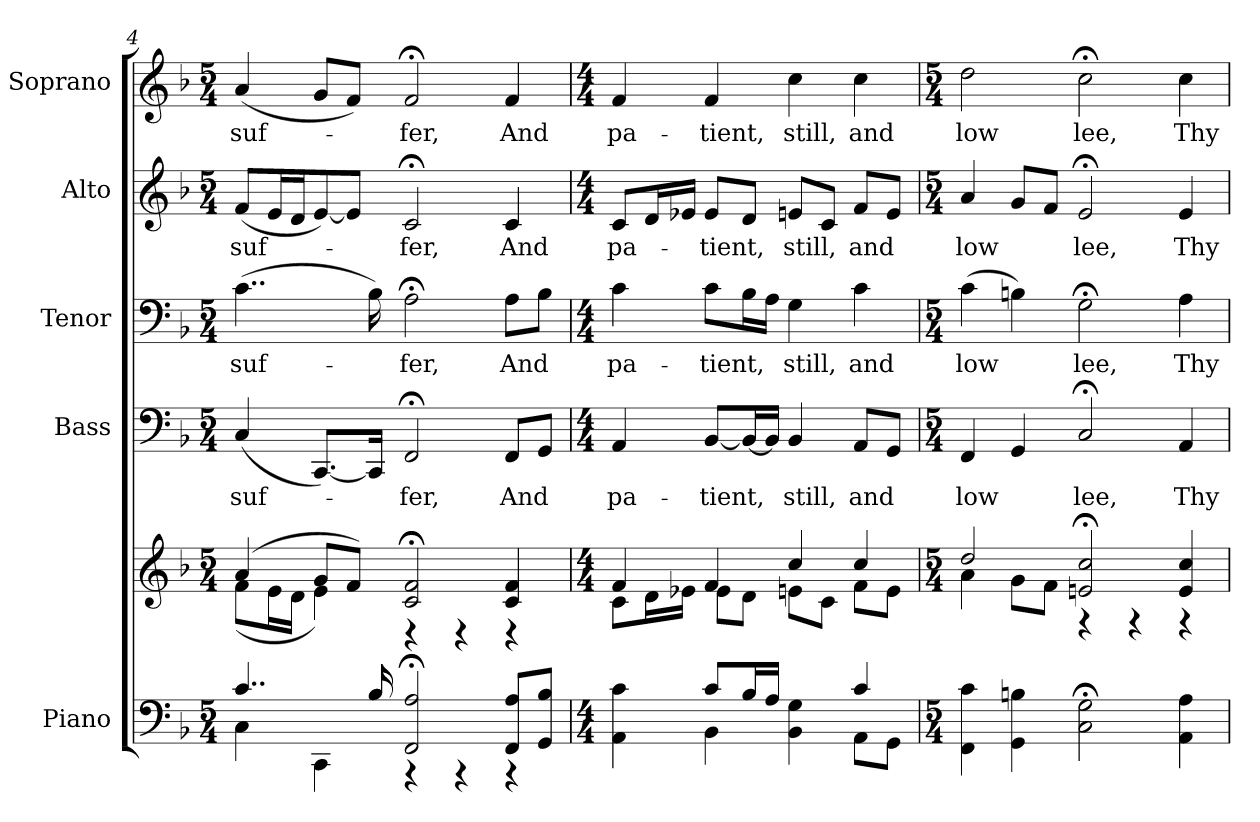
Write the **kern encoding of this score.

**kern	**kern	**kern	**text	**kern	**text	**kern	**text	**kern	**text
*part5	*part5	*part4	*part4	*part3	*part3	*part2	*part2	*part1	*part1
*staff6	*staff5	*staff4	*staff4	*staff3	*staff3	*staff2	*staff2	*staff1	*staff1
*I"Piano	*	*I"Bass	*	*I"Tenor	*	*I"Alto	*	*I"Soprano	*
*I'Pno.	*	*I'B.	*	*I'T.	*	*I'A.	*	*I'S.	*
*clefF4	*clefG2	*clefF4	*	*clefF4	*	*clefG2	*	*clefG2	*
*k[b-]	*k[b-]	*k[b-]	*	*k[b-]	*	*k[b-]	*	*k[b-]	*
*F:	*F:	*F:	*	*F:	*	*F:	*	*F:	*
*M5/4	*M5/4	*M5/4	*	*M5/4	*	*M5/4	*	*M5/4	*
=4	=4	=4	=4	=4	=4	=4	=4	=4	=4
*^	*^	*	*	*	*	*	*	*	*
!	!	!	!	!	!LO:LY:b:color=#000000	!	!	!	!	!	!
!	!	!	!	!	!	!	!LO:LY:b:color=#000000	!	!	!	!
!	!	!	!	!	!	!	!	!	!LO:LY:b:color=#000000	!	!
!	!	!	!	!	!	!	!	!	!	!	!LO:LY:b:color=#000000
4..ci/	4Ci\	(4ai/	(8fi\L	(4Ci/	suf-	(4..ci\	suf-	(8fi/L	suf-	(4ai/	suf-
.	.	.	16ei\L	.	.	.	.	16ei/L	.	.	.
.	.	.	16di\JJ	.	.	.	.	16di/J	.	.	.
.	4CCi\	8gi/L	4ei\)	[<8.CCi/L)	.	.	.	[<8ei/)	.	8gi/L	.
.	.	8fi/J)	.	.	.	.	.	8ei/J]	.	8fi/J)	.
16B-i/	.	.	.	16CCi/Jk]	.	16B-i\)	.	.	.	.	.
!	!	!	!	!	!LO:LY:b:color=#000000	!	!	!	!	!	!
!	!	!	!	!	!	!	!LO:LY:b:color=#000000	!	!	!	!
!	!	!	!	!	!	!	!	!	!LO:LY:b:color=#000000	!	!
!	!	!	!	!	!	!	!	!	!	!	!LO:LY:b:color=#000000
2FFi/; 2Ai;	4r	2ci/; 2fi;	4r	2FF;i/	-fer,	2A;i\	-fer,	2c;i/	-fer,	2f;i/	-fer,
.	4r	.	4r	.	.	.	.	.	.	.	.
!	!	!	!	!	!LO:LY:b:color=#000000	!	!	!	!	!	!
!	!	!	!	!	!	!	!LO:LY:b:color=#000000	!	!	!	!
!	!	!	!	!	!	!	!	!	!LO:LY:b:color=#000000	!	!
!	!	!	!	!	!	!	!	!	!	!	!LO:LY:b:color=#000000
8FFi/ 8AiL	4r	4ci/ 4fi	4r	8FFi/L	And	8Ai\L	And	4ci/	And	4fi/	And
8GGi/ 8B-iJ	.	.	.	8GGi/J	.	8B-i\J	.	.	.	.	.
!!LO:PB:g=z
=5	=5	=5	=5	=5	=5	=5	=5	=5	=5	=5	=5
*M4/4	*	*M4/4	*	*M4/4	*	*M4/4	*	*M4/4	*	*M4/4	*
!	!	!	!	!	!LO:LY:b:color=#000000	!	!	!	!	!	!
!	!	!	!	!	!	!	!LO:LY:b:color=#000000	!	!	!	!
!	!	!	!	!	!	!	!	!	!LO:LY:b:color=#000000	!	!
!	!	!	!	!	!	!	!	!	!	!	!LO:LY:b:color=#000000
4AAi\ 4ci	4ryy	4fi/	8ci\L	4AAi/	pa-	4ci\	pa-	8ci/L	pa-	4fi/	pa-
.	.	.	16di\L	.	.	.	.	16di/L	.	.	.
.	.	.	16e-Xi\JJ	.	.	.	.	16e-Xi/JJ	.	.	.
!	!	!	!	!	!LO:LY:b:color=#000000	!	!	!	!	!	!
!	!	!	!	!	!	!	!LO:LY:b:color=#000000	!	!	!	!
!	!	!	!	!	!	!	!	!	!LO:LY:b:color=#000000	!	!
!	!	!	!	!	!	!	!	!	!	!	!LO:LY:b:color=#000000
8ci/L	4BB-i\	4fi/	8e-i\L	[<8BB-i/L	-tient,	8ci\L	-tient,	8e-i/L	-tient,	4fi/	-tient,
16B-i/L	.	.	8di\J	16BB-i/L_<	.	16B-i\L	.	8di/J	.	.	.
16Ai/JJ	.	.	.	16BB-i/JJ]	.	16Ai\JJ	.	.	.	.	.
!	!	!	!	!	!LO:LY:b:color=#000000	!	!	!	!	!	!
!	!	!	!	!	!	!	!LO:LY:b:color=#000000	!	!	!	!
!	!	!	!	!	!	!	!	!	!LO:LY:b:color=#000000	!	!
!	!	!	!	!	!	!	!	!	!	!	!LO:LY:b:color=#000000
4BB-i\ 4Gi	4ryy	4cci/	8eni\L	4BB-i/	still,	4Gi\	still,	8eni/L	still,	4cci\	still,
.	.	.	8ci\J	.	.	.	.	8ci/J	.	.	.
!	!	!	!	!	!LO:LY:b:color=#000000	!	!	!	!	!	!
!	!	!	!	!	!	!	!LO:LY:b:color=#000000	!	!	!	!
!	!	!	!	!	!	!	!	!	!LO:LY:b:color=#000000	!	!
!	!	!	!	!	!	!	!	!	!	!	!LO:LY:b:color=#000000
4ci/	8AAi\L	4cci/	8fi\L	8AAi/L	and	4ci\	and	8fi/L	and	4cci\	and
.	8GGi\J	.	8ei\J	8GGi/J	.	.	.	8ei/J	.	.	.
*v	*v	*	*	*	*	*	*	*	*	*	*
=6	=6	=6	=6	=6	=6	=6	=6	=6	=6	=6
*M5/4	*M5/4	*	*M5/4	*	*M5/4	*	*M5/4	*	*M5/4	*
*^	*	*	*	*	*	*	*	*	*	*
!	!	!	!	!	!LO:LY:b:color=#000000	!	!	!	!	!	!
*v	*v	*	*	*	*	*	*	*	*	*	*
*^	*	*	*	*	*	*	*	*	*	*
!	!	!	!	!	!	!	!LO:LY:b:color=#000000	!	!	!	!
*v	*v	*	*	*	*	*	*	*	*	*	*
*^	*	*	*	*	*	*	*	*	*	*
!	!	!	!	!	!	!	!	!	!LO:LY:b:color=#000000	!	!
*v	*v	*	*	*	*	*	*	*	*	*	*
*^	*	*	*	*	*	*	*	*	*	*
!	!	!	!	!	!	!	!	!	!	!	!LO:LY:b:color=#000000
*v	*v	*	*	*	*	*	*	*	*	*	*
4FFi\ 4ci	2ddi/	4ai\	4FFi/	low	(4ci\	low	4ai/	low	2ddi\	low
4GGi\ 4Bni	.	8gi\L	4GGi/	.	4Bni\)	.	8gi/L	.	.	.
.	.	8fi\J	.	.	.	.	8fi/J	.	.	.
!	!	!	!	!LO:LY:b:color=#000000	!	!	!	!	!	!
!	!	!	!	!	!	!LO:LY:b:color=#000000	!	!	!	!
!	!	!	!	!	!	!	!	!LO:LY:b:color=#000000	!	!
!	!	!	!	!	!	!	!	!	!	!LO:LY:b:color=#000000
2Ci\; 2Gi;	2eni/; 2cci;	4r	2C;i/	lee,	2G;i\	lee,	2e;i/	lee,	2cc;i\	lee,
.	.	4r	.	.	.	.	.	.	.	.
!	!	!	!	!LO:LY:b:color=#000000	!	!	!	!	!	!
!	!	!	!	!	!	!LO:LY:b:color=#000000	!	!	!	!
!	!	!	!	!	!	!	!	!LO:LY:b:color=#000000	!	!
!	!	!	!	!	!	!	!	!	!	!LO:LY:b:color=#000000
4AAi\ 4Ai	4ei/ 4cci	4r	4AAi/	Thy-	4Ai\	Thy-	4ei/	Thy-	4cci\	Thy-
*	*v	*v	*	*	*	*	*	*	*	*
=	=	=	=	=	=	=	=	=	=
*-	*-	*-	*-	*-	*-	*-	*-	*-	*-
